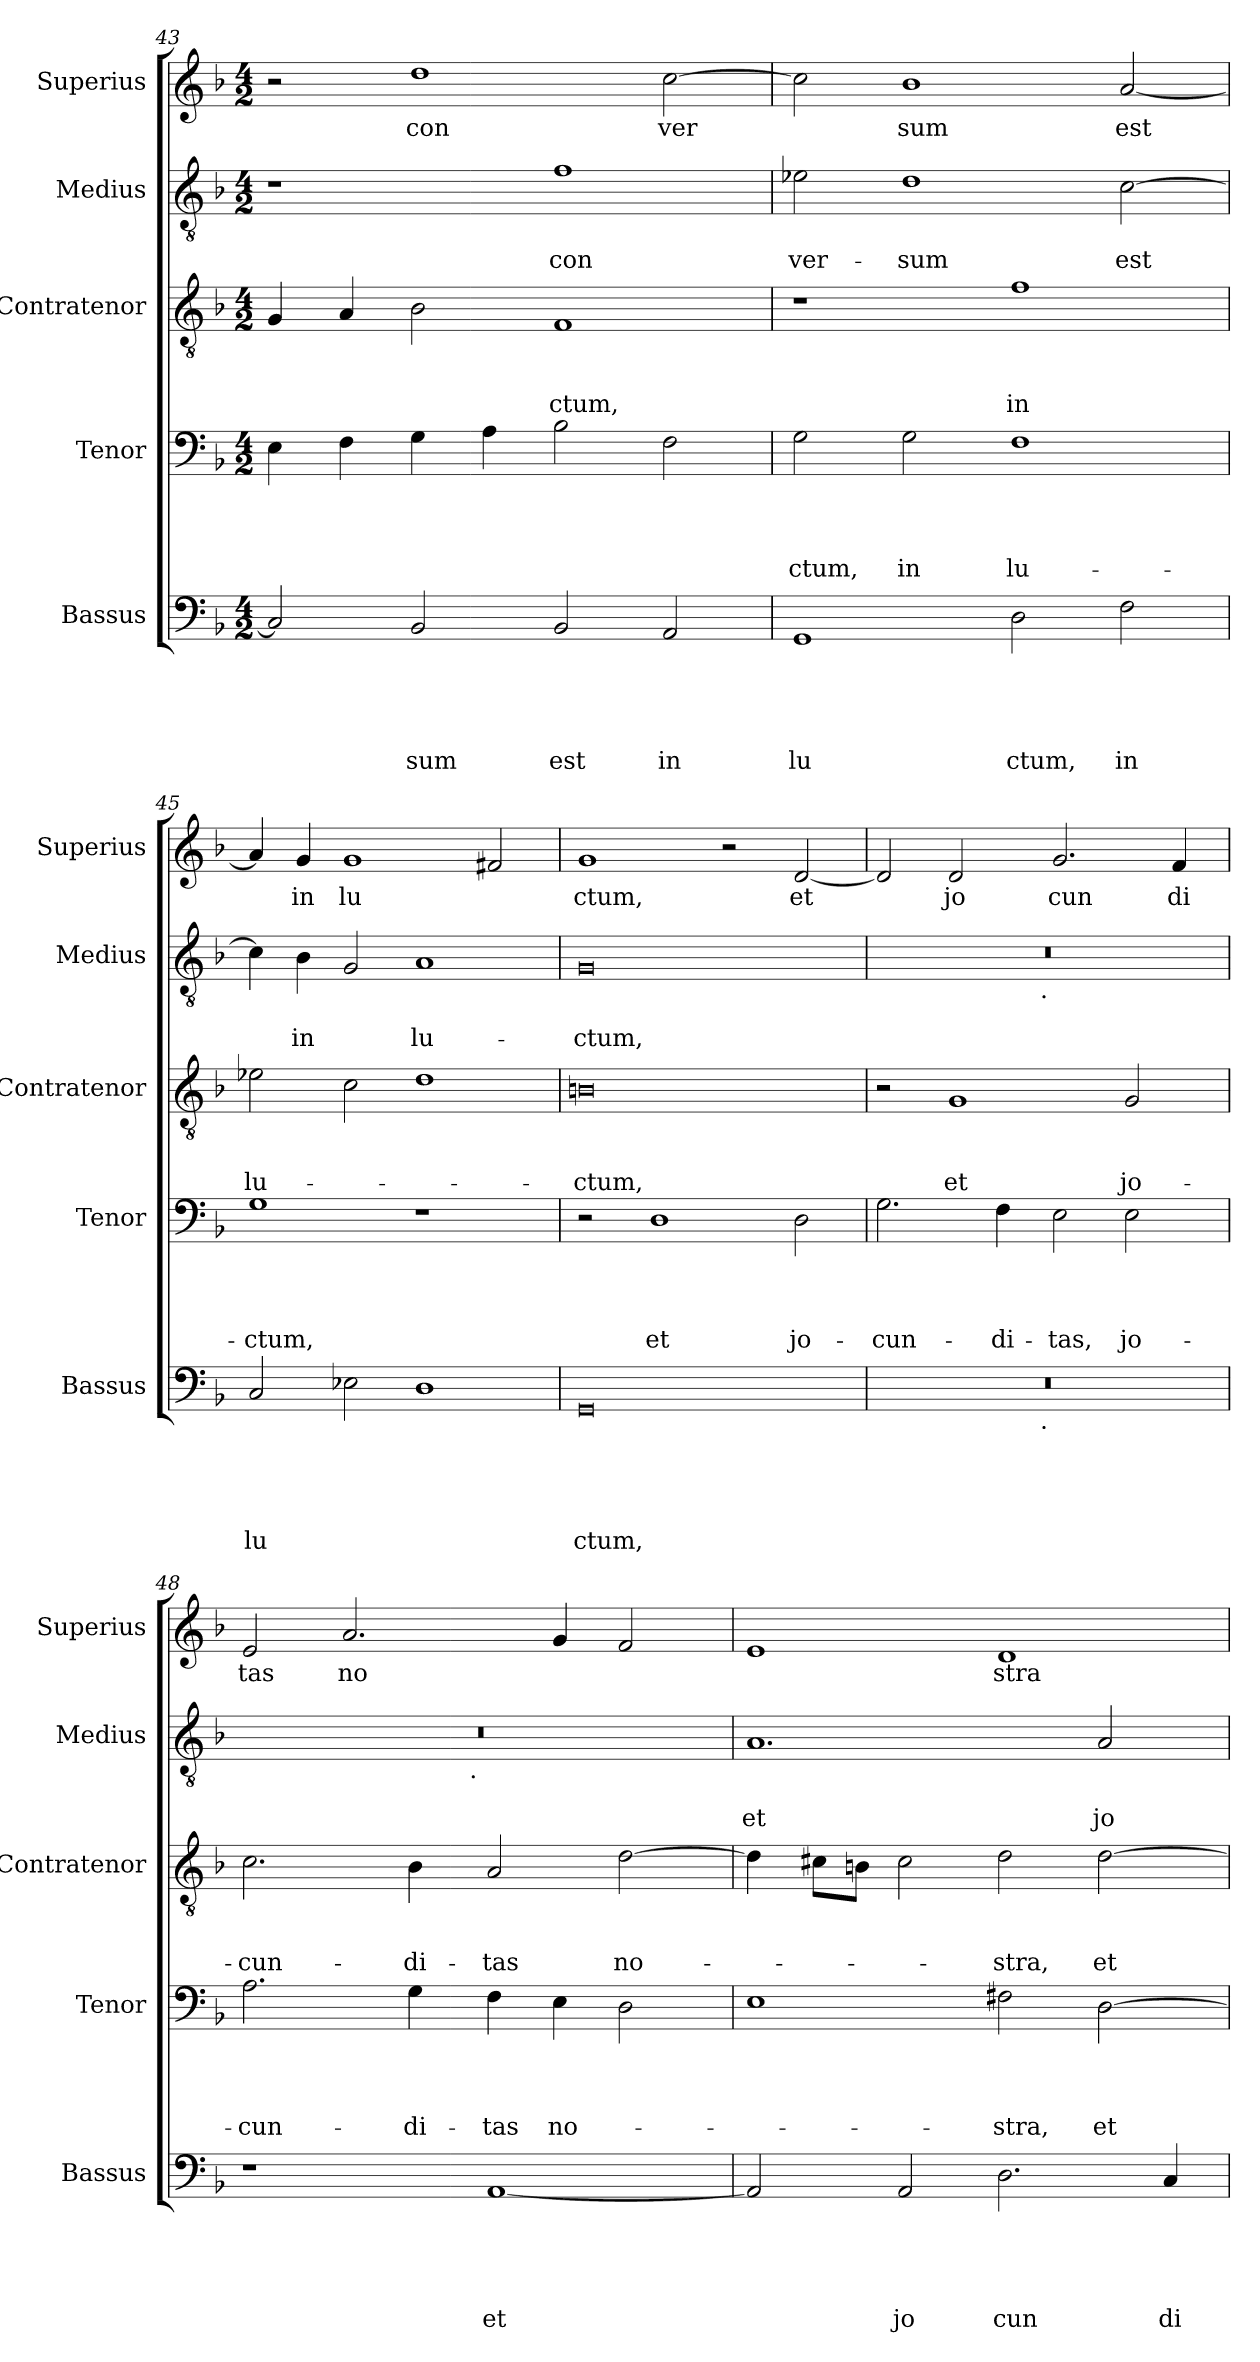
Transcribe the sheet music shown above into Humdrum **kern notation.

**kern	**text	**text	**text	**text	**text	**kern	**text	**text	**text	**text	**kern	**text	**text	**text	**kern	**text	**text	**kern	**text
*part5	*part5	*part5	*part5	*part5	*part5	*part4	*part4	*part4	*part4	*part4	*part3	*part3	*part3	*part3	*part2	*part2	*part2	*part1	*part1
*staff5	*staff5	*staff5	*staff5	*staff5	*staff5	*staff4	*staff4	*staff4	*staff4	*staff4	*staff3	*staff3	*staff3	*staff3	*staff2	*staff2	*staff2	*staff1	*staff1
*I"Bassus	*	*	*	*	*	*I"Tenor	*	*	*	*	*I"Contratenor	*	*	*	*I"Medius	*	*	*I"Superius	*
*I'Bassus	*	*	*	*	*	*I'Tenor	*	*	*	*	*I'Contratenor	*	*	*	*I'Medius	*	*	*I'Superius	*
*clefF4	*	*	*	*	*	*clefF4	*	*	*	*	*clefGv2	*	*	*	*clefGv2	*	*	*clefG2	*
*k[b-]	*	*	*	*	*	*k[b-]	*	*	*	*	*k[b-]	*	*	*	*k[b-]	*	*	*k[b-]	*
*F:	*	*	*	*	*	*F:	*	*	*	*	*F:	*	*	*	*F:	*	*	*F:	*
*M4/2	*	*	*	*	*	*M4/2	*	*	*	*	*M4/2	*	*	*	*M4/2	*	*	*M4/2	*
=43	=43	=43	=43	=43	=43	=43	=43	=43	=43	=43	=43	=43	=43	=43	=43	=43	=43	=43	=43
2C/]	.	.	.	.	.	4E\	.	.	.	.	4G/	.	.	.	1r	.	.	2r	.
.	.	.	.	.	.	4F\	.	.	.	.	4A/	.	.	.	.	.	.	.	.
!	!	!	!	!	!LO:LY:b	!	!	!	!	!	!	!	!	!	!	!	!	!	!LO:LY:b
2BB-/	.	.	.	.	sum	4G\	.	.	.	.	2B-\	.	.	.	.	.	.	1dd	con
.	.	.	.	.	.	4A\	.	.	.	.	.	.	.	.	.	.	.	.	.
!	!	!	!	!	!LO:LY:b	!	!	!	!	!	!	!	!	!LO:LY:b	!	!	!LO:LY:b	!	!
2BB-/	.	.	.	.	est	2B-\	.	.	.	.	1F	.	.	-ctum,	1f	.	con	.	.
!	!	!	!	!	!LO:LY:b	!	!	!	!	!	!	!	!	!	!	!	!	!	!LO:LY:b
2AA/	.	.	.	.	in	2F\	.	.	.	.	.	.	.	.	.	.	.	[>2cc\	ver
!!LO:PB:g=z
=44	=44	=44	=44	=44	=44	=44	=44	=44	=44	=44	=44	=44	=44	=44	=44	=44	=44	=44	=44
!	!	!	!	!	!LO:LY:b	!	!	!	!	!LO:LY:b	!	!	!	!	!	!	!LO:LY:b	!	!
1GG	.	.	.	.	lu	2G\	.	.	.	ctum,	1r	.	.	.	2e-X\	.	ver-	2cc\]	.
!	!	!	!	!	!	!	!	!	!	!LO:LY:b	!	!	!	!	!	!	!LO:LY:b	!	!LO:LY:b
.	.	.	.	.	.	2G\	.	.	.	in	.	.	.	.	1d	.	-sum	1b-	sum
!	!	!	!	!	!LO:LY:b	!	!	!	!	!LO:LY:b	!	!	!	!LO:LY:b	!	!	!	!	!
2D\	.	.	.	.	ctum,	1F	.	.	.	lu-	1f	.	.	in	.	.	.	.	.
!	!	!	!	!	!LO:LY:b	!	!	!	!	!	!	!	!	!	!	!	!LO:LY:b	!	!LO:LY:b
2F\	.	.	.	.	in	.	.	.	.	.	.	.	.	.	[>2c\	.	est	[<2a/	est
=45	=45	=45	=45	=45	=45	=45	=45	=45	=45	=45	=45	=45	=45	=45	=45	=45	=45	=45	=45
!	!	!	!	!	!LO:LY:b	!	!	!	!	!LO:LY:b	!	!	!	!LO:LY:b	!	!	!	!	!
2C/	.	.	.	.	lu	1G	.	.	.	-ctum,	2e-X\	.	.	lu-	4c\]	.	.	4a/]	.
!	!	!	!	!	!	!	!	!	!	!	!	!	!	!	!	!	!LO:LY:b	!	!LO:LY:b
.	.	.	.	.	.	.	.	.	.	.	.	.	.	.	4B-\	.	in	4g/	in
!	!	!	!	!	!	!	!	!	!	!	!	!	!	!	!	!	!	!	!LO:LY:b
2E-X\	.	.	.	.	.	.	.	.	.	.	2c\	.	.	.	2G/	.	.	1g	lu
!	!	!	!	!	!	!	!	!	!	!	!	!	!	!	!	!	!LO:LY:b	!	!
1D	.	.	.	.	.	1r	.	.	.	.	1d	.	.	.	1A	.	lu-	.	.
.	.	.	.	.	.	.	.	.	.	.	.	.	.	.	.	.	.	2f#X/	.
=46	=46	=46	=46	=46	=46	=46	=46	=46	=46	=46	=46	=46	=46	=46	=46	=46	=46	=46	=46
!	!	!	!	!	!LO:LY:b	!	!	!	!	!	!	!	!	!LO:LY:b	!	!	!LO:LY:b	!	!LO:LY:b
0GG	.	.	.	.	ctum,	2r	.	.	.	.	0Bn	.	.	-ctum,	0G	.	-ctum,	1g	ctum,
!	!	!	!	!	!	!	!	!	!	!LO:LY:b	!	!	!	!	!	!	!	!	!
.	.	.	.	.	.	1D	.	.	.	et	.	.	.	.	.	.	.	.	.
.	.	.	.	.	.	.	.	.	.	.	.	.	.	.	.	.	.	2r	.
!	!	!	!	!	!	!	!	!	!	!LO:LY:b	!	!	!	!	!	!	!	!	!LO:LY:b
.	.	.	.	.	.	2D\	.	.	.	jo-	.	.	.	.	.	.	.	[<2d/	et
=47	=47	=47	=47	=47	=47	=47	=47	=47	=47	=47	=47	=47	=47	=47	=47	=47	=47	=47	=47
!	!	!	!	!	!	!	!	!	!	!LO:LY:b	!	!	!	!	!	!	!	!	!
*^	*	*	*	*	*	*	*	*	*	*	*	*	*	*	*^	*	*	*	*
0r	2ryy	.	.	.	.	.	2.G\	.	.	.	-cun-	2r	.	.	.	0r	2ryy	.	.	2d/]	.
!	!	!	!	!	!	!	!	!	!	!	!	!	!	!	!LO:LY:b	!	!	!	!	!	!LO:LY:b
.	4...ryy	.	.	.	.	.	.	.	.	.	.	1G	.	.	et	.	4...ryy	.	.	2d/	jo
!	!	!	!	!	!	!	!	!	!	!	!LO:LY:b	!	!	!	!	!	!	!	!	!	!
.	.	.	.	.	.	.	4F\	.	.	.	-di-	.	.	.	.	.	.	.	.	.	.
!	!	!	!	!	!	!	!	!	!	!	!	!	!	!	!	!	!LO:TX:b:t=.	!	!	!	!
!	!LO:TX:b:t=.	!	!	!	!	!	!	!	!	!	!	!	!	!	!	!	!	!	!	!	!
.	1ryy	.	.	.	.	.	.	.	.	.	.	.	.	.	.	.	1ryy	.	.	.	.
!	!	!	!	!	!	!	!	!	!	!	!LO:LY:b	!	!	!	!	!	!	!	!	!	!LO:LY:b
.	.	.	.	.	.	.	2E\	.	.	.	-tas,	.	.	.	.	.	.	.	.	2.g/	cun
!	!	!	!	!	!	!	!	!	!	!	!LO:LY:b	!	!	!	!LO:LY:b	!	!	!	!	!	!
.	.	.	.	.	.	.	2E\	.	.	.	jo-	2G/	.	.	jo-	.	.	.	.	.	.
!	!	!	!	!	!	!	!	!	!	!	!	!	!	!	!	!	!	!	!	!	!LO:LY:b
.	.	.	.	.	.	.	.	.	.	.	.	.	.	.	.	.	.	.	.	4f/	di
.	32ryy	.	.	.	.	.	.	.	.	.	.	.	.	.	.	.	32ryy	.	.	.	.
=48	=48	=48	=48	=48	=48	=48	=48	=48	=48	=48	=48	=48	=48	=48	=48	=48	=48	=48	=48	=48	=48
!	!	!	!	!	!	!	!	!	!	!	!LO:LY:b	!	!	!	!LO:LY:b	!	!	!	!	!	!LO:LY:b
*v	*v	*	*	*	*	*	*	*	*	*	*	*	*	*	*	*	*	*	*	*	*
1r	.	.	.	.	.	2.A\	.	.	.	-cun-	2.c\	.	.	-cun-	0r	2ryy	.	.	2e/	tas
!	!	!	!	!	!	!	!	!	!	!	!	!	!	!	!	!	!	!	!	!LO:LY:b
.	.	.	.	.	.	.	.	.	.	.	.	.	.	.	.	4...ryy	.	.	2.a/	no
!	!	!	!	!	!	!	!	!	!	!LO:LY:b	!	!	!	!LO:LY:b	!	!	!	!	!	!
.	.	.	.	.	.	4G\	.	.	.	-di-	4B-\	.	.	-di-	.	.	.	.	.	.
!	!	!	!	!	!	!	!	!	!	!	!	!	!	!	!	!LO:TX:b:t=.	!	!	!	!
.	.	.	.	.	.	.	.	.	.	.	.	.	.	.	.	1ryy	.	.	.	.
!	!	!	!	!	!LO:LY:b	!	!	!	!	!LO:LY:b	!	!	!	!LO:LY:b	!	!	!	!	!	!
[<1AA	.	.	.	.	et	4F\	.	.	.	-tas	2A/	.	.	-tas	.	.	.	.	.	.
!	!	!	!	!	!	!	!	!	!	!LO:LY:b	!	!	!	!	!	!	!	!	!	!
.	.	.	.	.	.	4E\	.	.	.	no-	.	.	.	.	.	.	.	.	4g/	.
!	!	!	!	!	!	!	!	!	!	!	!	!	!	!LO:LY:b	!	!	!	!	!	!
.	.	.	.	.	.	2D\	.	.	.	.	[>2d\	.	.	no-	.	.	.	.	2f/	.
.	.	.	.	.	.	.	.	.	.	.	.	.	.	.	.	32ryy	.	.	.	.
=49	=49	=49	=49	=49	=49	=49	=49	=49	=49	=49	=49	=49	=49	=49	=49	=49	=49	=49	=49	=49
!	!	!	!	!	!	!	!	!	!	!	!	!	!	!	!	!	!	!LO:LY:b	!	!
*	*	*	*	*	*	*	*	*	*	*	*	*	*	*	*v	*v	*	*	*	*
2AA/]	.	.	.	.	.	1E	.	.	.	.	4d\]	.	.	.	1.A	.	et	1e	.
.	.	.	.	.	.	.	.	.	.	.	8c#X\L	.	.	.	.	.	.	.	.
.	.	.	.	.	.	.	.	.	.	.	8Bn\J	.	.	.	.	.	.	.	.
!	!	!	!	!	!LO:LY:b	!	!	!	!	!	!	!	!	!	!	!	!	!	!
2AA/	.	.	.	.	jo	.	.	.	.	.	2c#\	.	.	.	.	.	.	.	.
!	!	!	!	!	!LO:LY:b	!	!	!	!	!LO:LY:b	!	!	!	!LO:LY:b	!	!	!	!	!LO:LY:b
2.D\	.	.	.	.	cun	2F#X\	.	.	.	-stra,	2d\	.	.	-stra,	.	.	.	1d	stra
!	!	!	!	!	!	!	!	!	!	!LO:LY:b	!	!	!	!LO:LY:b	!	!	!LO:LY:b	!	!
.	.	.	.	.	.	[>2D\	.	.	.	et	[>2d\	.	.	et	2A/	.	jo-	.	.
!	!	!	!	!	!LO:LY:b	!	!	!	!	!	!	!	!	!	!	!	!	!	!
4C/	.	.	.	.	di	.	.	.	.	.	.	.	.	.	.	.	.	.	.
=	=	=	=	=	=	=	=	=	=	=	=	=	=	=	=	=	=	=	=
*-	*-	*-	*-	*-	*-	*-	*-	*-	*-	*-	*-	*-	*-	*-	*-	*-	*-	*-	*-
